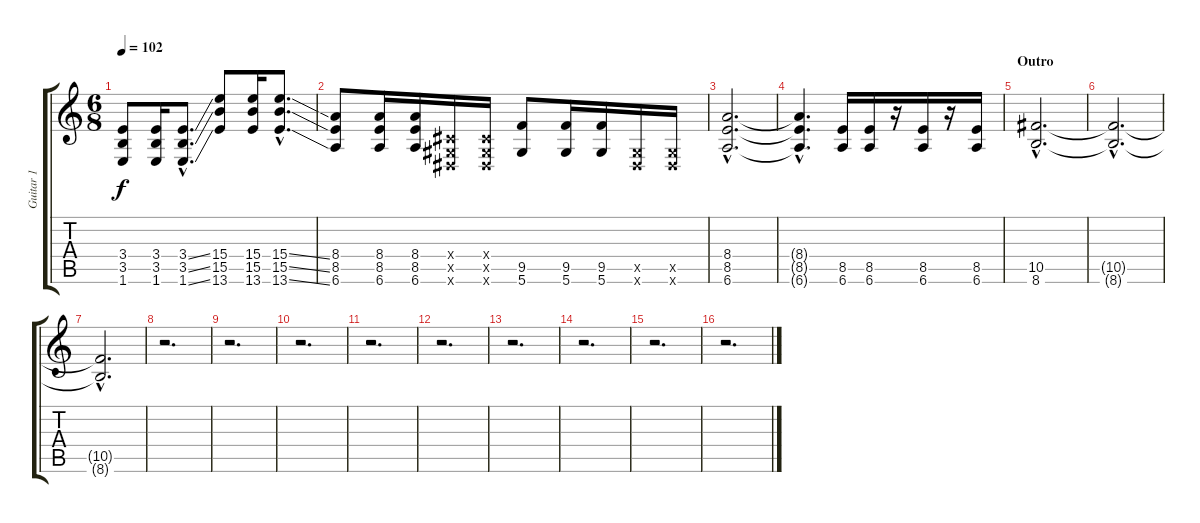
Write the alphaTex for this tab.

\track ("Guitar 1" "Guitar 1") {instrument distortionguitar}
\staff {score tabs}
\tuning (Eb4 Bb3 Gb3 Db3 Ab2 Eb2) {hide}
\ts (6 8)
\tempo 102
\clef g2
\ks c
(3.4 3.5 1.6).8{dy f} (3.4 3.5 1.6).16 (3.4{ss hac} 3.5{ss hac} 1.6{ss hac}).8{d} (15.4 15.5 13.6).8 (15.4 15.5 13.6).16 (15.4{ss hac} 15.5{ss hac} 13.6{ss hac}).8{d} |
(8.4 8.5 6.6).8 (8.4 8.5 6.6).16 (8.4 8.5 6.6).16 (0.4{x} 0.5{x} 0.6{x}).16 (0.4{x} 0.5{x} 0.6{x}).16 (9.5 5.6).8 (9.5 5.6).16 (9.5 5.6).16 (0.5{x} 0.6{x}).16 (0.5{x} 0.6{x}).16 |
(8.4{hac} 8.5{hac} 6.6{hac}).2{d} |
(8.4{hac t} 8.5{hac t} 6.6{hac t}).4{d} (8.5 6.6).16 (8.5 6.6).16 r.16 (8.5 6.6).16 r.16 (8.5 6.6).16 |
\section ("" "Outro")
(10.5{hac} 8.6{hac}).2{d} |
(10.5{hac t} 8.6{hac t}).2{d volume 0} |
(10.5{hac t} 8.6{hac t}).2{d} |
r.2{d} |
r.2{d} |
r.2{d} |
r.2{d} |
r.2{d} |
r.2{d} |
r.2{d} |
r.2{d} |
r.2{d}
